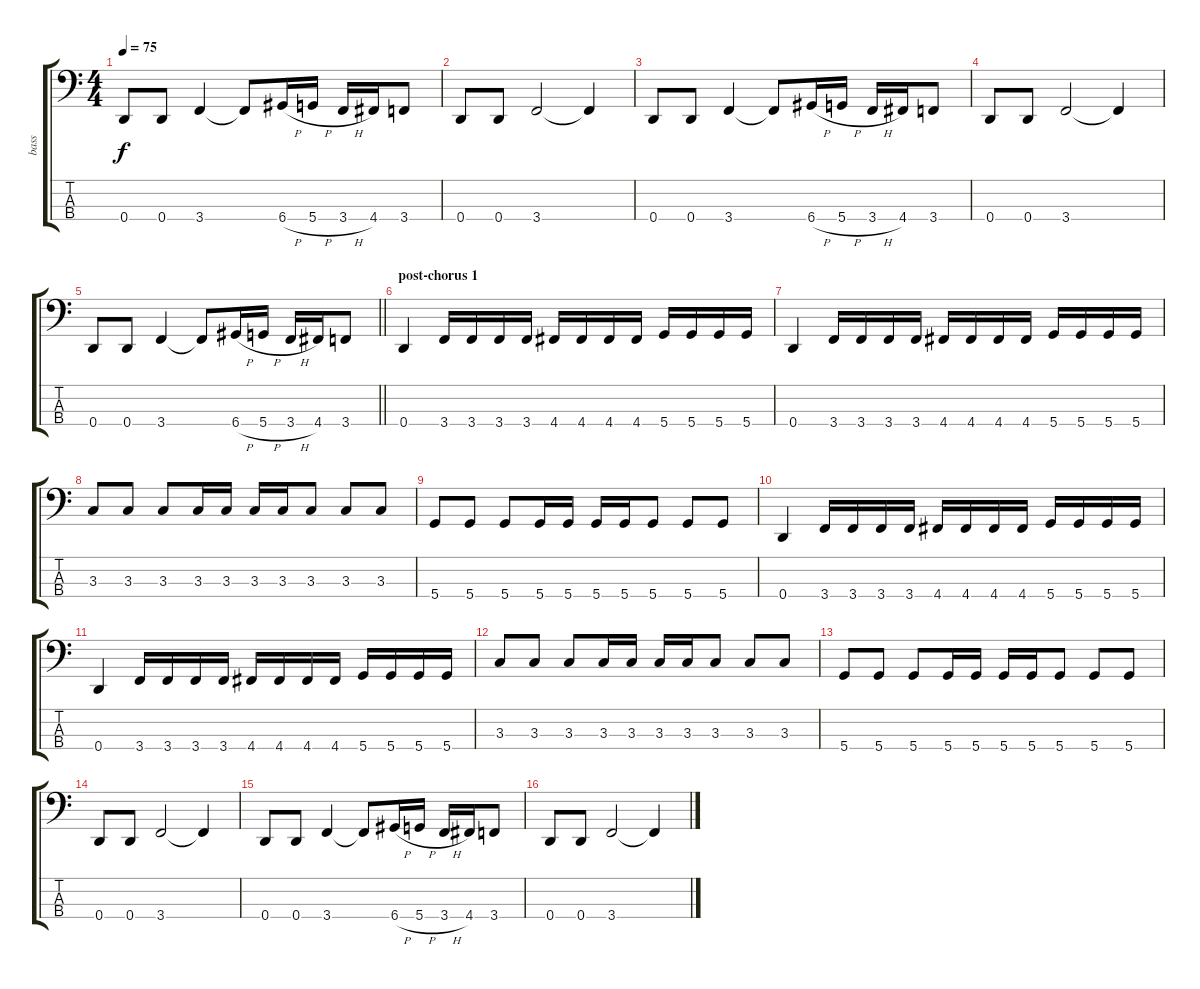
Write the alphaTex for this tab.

\track ("bass " "bass ") {instrument electricbassfinger}
\staff {score tabs}
\tuning (G2 D2 A1 D1) {hide}
\ts (4 4)
\tempo 75
\clef f4
\ks c
0.4.8{dy f} 0.4.8 3.4.4 3.4{t}.8 6.4{h}.16 5.4{h}.16 3.4{h}.16 4.4.16 3.4.8 |
0.4.8 0.4.8 3.4.2 3.4{t}.4 |
0.4.8 0.4.8 3.4.4 3.4{t}.8 6.4{h}.16 5.4{h}.16 3.4{h}.16 4.4.16 3.4.8 |
0.4.8 0.4.8 3.4.2 3.4{t}.4 |
\barLineRight lightlight
0.4.8 0.4.8 3.4.4 3.4{t}.8 6.4{h}.16 5.4{h}.16 3.4{h}.16 4.4.16 3.4.8 |
\section ("" "post-chorus 1")
0.4.4 3.4.16 3.4.16 3.4.16 3.4.16 4.4.16 4.4.16 4.4.16 4.4.16 5.4.16 5.4.16 5.4.16 5.4.16 |
0.4.4 3.4.16 3.4.16 3.4.16 3.4.16 4.4.16 4.4.16 4.4.16 4.4.16 5.4.16 5.4.16 5.4.16 5.4.16 |
3.3.8 3.3.8 3.3.8 3.3.16 3.3.16 3.3.16 3.3.16 3.3.8 3.3.8 3.3.8 |
5.4.8 5.4.8 5.4.8 5.4.16 5.4.16 5.4.16 5.4.16 5.4.8 5.4.8 5.4.8 |
0.4.4 3.4.16 3.4.16 3.4.16 3.4.16 4.4.16 4.4.16 4.4.16 4.4.16 5.4.16 5.4.16 5.4.16 5.4.16 |
0.4.4 3.4.16 3.4.16 3.4.16 3.4.16 4.4.16 4.4.16 4.4.16 4.4.16 5.4.16 5.4.16 5.4.16 5.4.16 |
3.3.8 3.3.8 3.3.8 3.3.16 3.3.16 3.3.16 3.3.16 3.3.8 3.3.8 3.3.8 |
5.4.8 5.4.8 5.4.8 5.4.16 5.4.16 5.4.16 5.4.16 5.4.8 5.4.8 5.4.8 |
0.4.8 0.4.8 3.4.2 3.4{t}.4 |
0.4.8 0.4.8 3.4.4 3.4{t}.8 6.4{h}.16 5.4{h}.16 3.4{h}.16 4.4.16 3.4.8 |
0.4.8 0.4.8 3.4.2 3.4{t}.4
